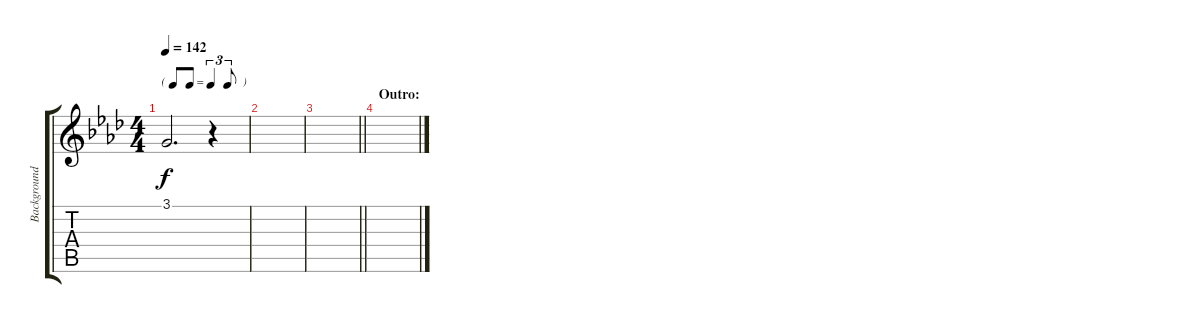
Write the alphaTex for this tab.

\track ("Background Vocal" "Background") {instrument sopranosax}
\staff {score tabs}
\tuning (E4 B3 G3 D3 A2 E2) {hide}
\ts (4 4)
\tf triplet8th
\tempo 142
\clef g2
\ks ab
3.1{t}.2{d dy f} r.4 |
|
\barLineRight lightlight
|
\section ("" "Outro:")
